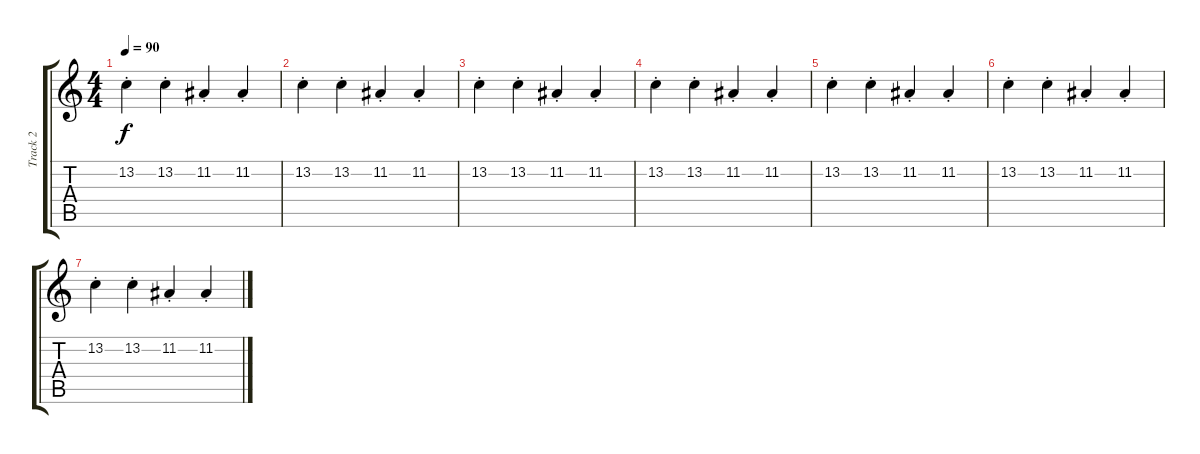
\track ("Track 2" "Track 2") {instrument electricgrandpiano}
\staff {score tabs}
\tuning (E4 B3 G3 D3 A2 D2) {hide}
\ts (4 4)
\tempo 90
\clef g2
\ks c
13.2{st}.4{dy f} 13.2{st}.4 11.2{st}.4 11.2{st}.4 |
13.2{st}.4 13.2{st}.4 11.2{st}.4 11.2{st}.4 |
13.2{st}.4 13.2{st}.4 11.2{st}.4 11.2{st}.4 |
13.2{st}.4{instrument stringensemble1} 13.2{st}.4 11.2{st}.4 11.2{st}.4 |
13.2{st}.4 13.2{st}.4 11.2{st}.4 11.2{st}.4 |
13.2{st}.4 13.2{st}.4 11.2{st}.4 11.2{st}.4 |
13.2{st}.4 13.2{st}.4 11.2{st}.4 11.2{st}.4
